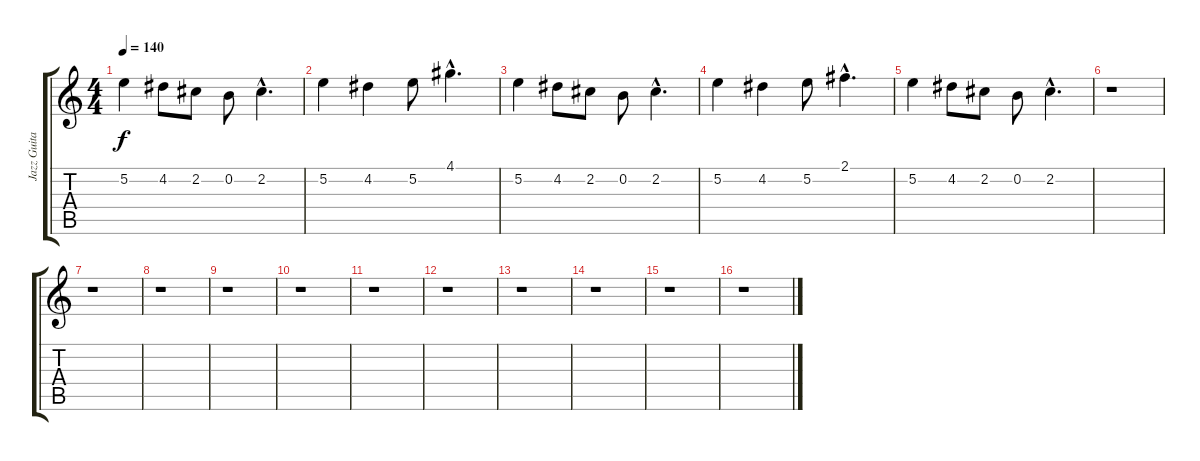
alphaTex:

\track ("Jazz Guitar" "Jazz Guita") {instrument electricguitarjazz}
\staff {score tabs}
\tuning (E4 B3 G3 D3 A2 E2) {hide}
\ts (4 4)
\tempo 140
\clef g2
\ks c
5.2.4{dy f} 4.2.8 2.2.8 0.2.8 2.2{hac}.4{d} |
5.2.4 4.2.4 5.2.8 4.1{hac}.4{d} |
5.2.4 4.2.8 2.2.8 0.2.8 2.2{hac}.4{d} |
5.2.4 4.2.4 5.2.8 2.1{hac}.4{d} |
5.2.4 4.2.8 2.2.8 0.2.8 2.2{hac}.4{d} |
r.1 |
r.1 |
r.1 |
r.1 |
r.1 |
r.1 |
r.1 |
r.1 |
r.1 |
r.1 |
r.1
